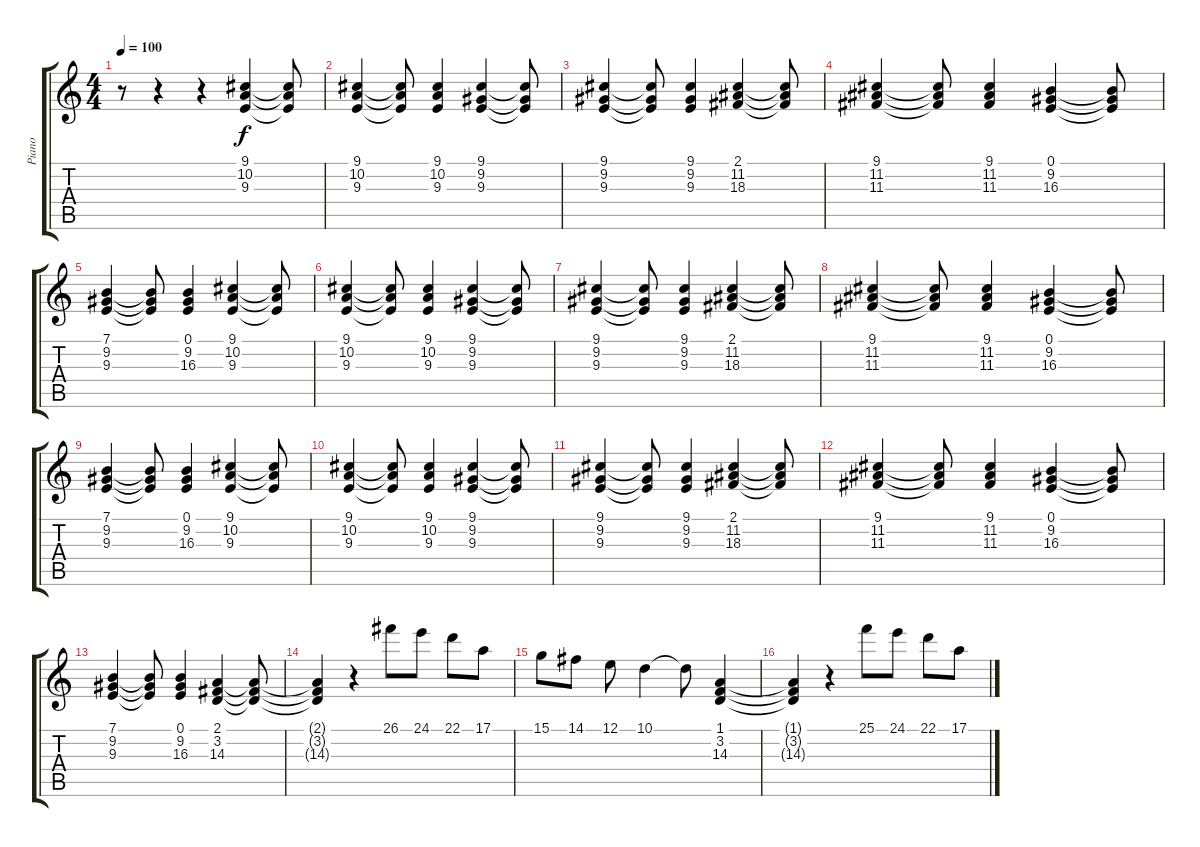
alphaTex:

\track ("Piano" "Piano") {instrument acousticgrandpiano}
\staff {score tabs}
\tuning (E4 B3 G3 D3 A2 E2) {hide}
\ts (4 4)
\tempo 100
\clef g2
\ks c
r.8{dy f} r.4 r.4 (9.1 10.2 9.3).4 (9.1{t} 10.2{t} 9.3{t}).8 |
(9.1 10.2 9.3).4 (9.1{t} 10.2{t} 9.3{t}).8 (9.1 10.2 9.3).4 (9.1 9.2 9.3).4 (9.1{t} 9.2{t} 9.3{t}).8 |
(9.1 9.2 9.3).4 (9.1{t} 9.2{t} 9.3{t}).8 (9.1 9.2 9.3).4 (2.1 11.2 18.3).4 (2.1{t} 11.2{t} 18.3{t}).8 |
(9.1 11.2 11.3).4 (9.1{t} 11.2{t} 11.3{t}).8 (9.1 11.2 11.3).4 (0.1 9.2 16.3).4 (0.1{t} 9.2{t} 16.3{t}).8 |
(7.1 9.2 9.3).4 (7.1{t} 9.2{t} 9.3{t}).8 (0.1 9.2 16.3).4 (9.1 10.2 9.3).4 (9.1{t} 10.2{t} 9.3{t}).8 |
(9.1 10.2 9.3).4 (9.1{t} 10.2{t} 9.3{t}).8 (9.1 10.2 9.3).4 (9.1 9.2 9.3).4 (9.1{t} 9.2{t} 9.3{t}).8 |
(9.1 9.2 9.3).4 (9.1{t} 9.2{t} 9.3{t}).8 (9.1 9.2 9.3).4 (2.1 11.2 18.3).4 (2.1{t} 11.2{t} 18.3{t}).8 |
(9.1 11.2 11.3).4 (9.1{t} 11.2{t} 11.3{t}).8 (9.1 11.2 11.3).4 (0.1 9.2 16.3).4 (0.1{t} 9.2{t} 16.3{t}).8 |
(7.1 9.2 9.3).4 (7.1{t} 9.2{t} 9.3{t}).8 (0.1 9.2 16.3).4 (9.1 10.2 9.3).4 (9.1{t} 10.2{t} 9.3{t}).8 |
(9.1 10.2 9.3).4 (9.1{t} 10.2{t} 9.3{t}).8 (9.1 10.2 9.3).4 (9.1 9.2 9.3).4 (9.1{t} 9.2{t} 9.3{t}).8 |
(9.1 9.2 9.3).4 (9.1{t} 9.2{t} 9.3{t}).8 (9.1 9.2 9.3).4 (2.1 11.2 18.3).4 (2.1{t} 11.2{t} 18.3{t}).8 |
(9.1 11.2 11.3).4 (9.1{t} 11.2{t} 11.3{t}).8 (9.1 11.2 11.3).4 (0.1 9.2 16.3).4 (0.1{t} 9.2{t} 16.3{t}).8 |
(7.1 9.2 9.3).4 (7.1{t} 9.2{t} 9.3{t}).8 (0.1 9.2 16.3).4 (2.1 3.2 14.3).4 (2.1{t} 3.2{t} 14.3{t}).8 |
(2.1{t} 3.2{t} 14.3{t}).4 r.4 26.1.8 24.1.8 22.1.8 17.1.8 |
15.1.8 14.1.8 12.1.8 10.1.4 10.1{t}.8 (1.1 3.2 14.3).4 |
(1.1{t} 3.2{t} 14.3{t}).4 r.4 25.1.8 24.1.8 22.1.8 17.1.8
